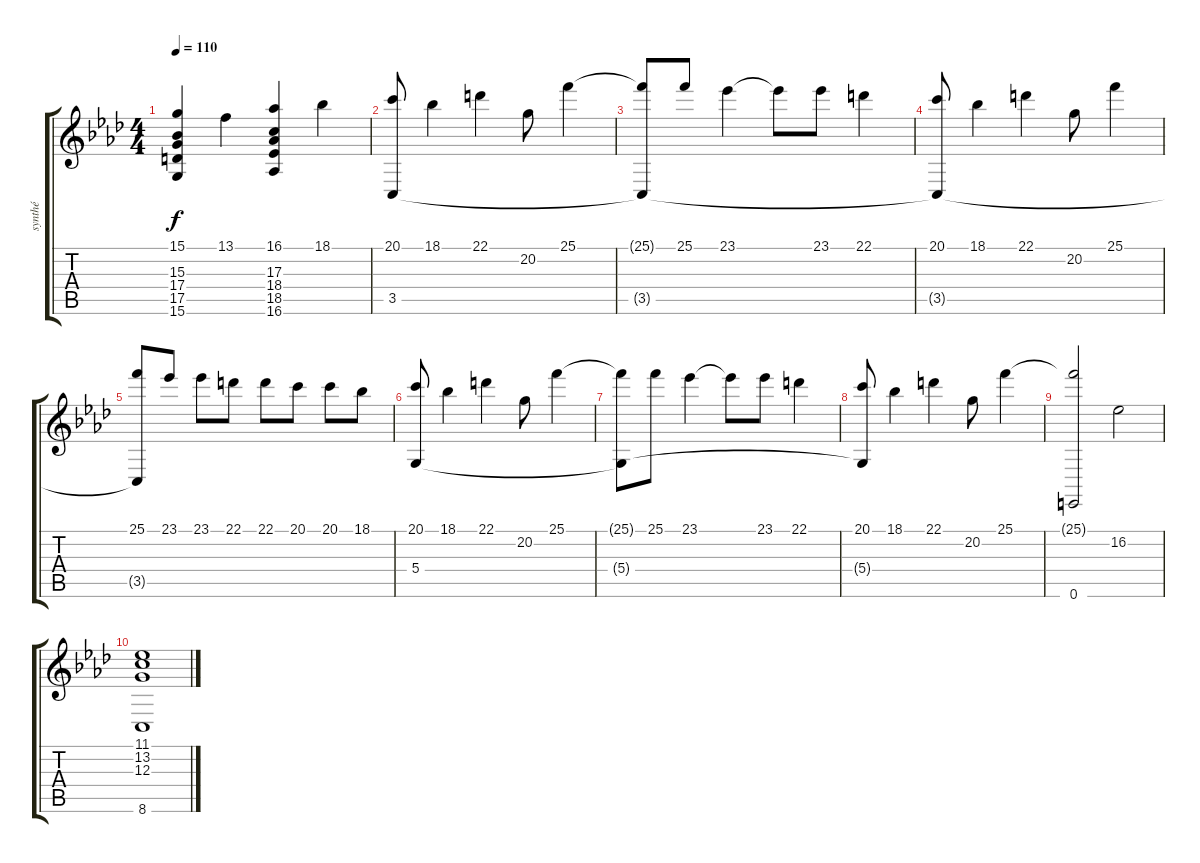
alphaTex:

\track ("synthé" "synthé") {instrument stringensemble1}
\staff {score tabs}
\tuning (E4 B3 G3 D3 A2 E2) {hide}
\ts (4 4)
\tempo 110
\clef g2
\ks fminor
(15.1 15.3 17.4 17.5 15.6).4{dy f} 13.1.4 (16.1 17.3 18.4 18.5 16.6).4 18.1.4 |
(20.1 3.5).8 18.1.4 22.1.4 20.2.8 25.1.4 |
(25.1{t} 3.5{t}).8 25.1.8 23.1.4 23.1{t}.8 23.1.8 22.1.4 |
(20.1 3.5{t}).8 18.1.4 22.1.4 20.2.8 25.1.4 |
(25.1 3.5{t}).8 23.1.8 23.1.8 22.1.8 22.1.8 20.1.8 20.1.8 18.1.8 |
(20.1 5.4).8 18.1.4 22.1.4 20.2.8 25.1.4 |
(25.1{t} 5.4{t}).8 25.1.8 23.1.4 23.1{t}.8 23.1.8 22.1.4 |
(20.1 5.4{t}).8 18.1.4 22.1.4 20.2.8 25.1.4 |
(25.1{t} 0.6).2 16.2.2 |
(11.1 13.2 12.3 8.6).1
